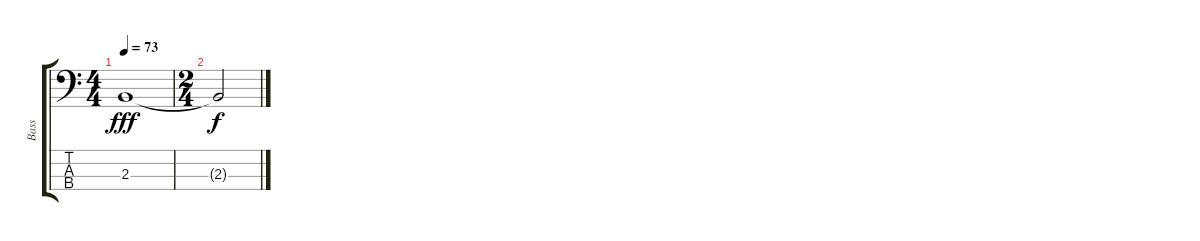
\track ("Bass" "Bass") {instrument electricbassfinger}
\staff {score tabs}
\tuning (G2 D2 A1 E1) {hide}
\ts (4 4)
\tempo 73
\clef f4
\ks c
2.3.1{dy fff} |
\ts (2 4)
2.3{t}.2{dy f}
